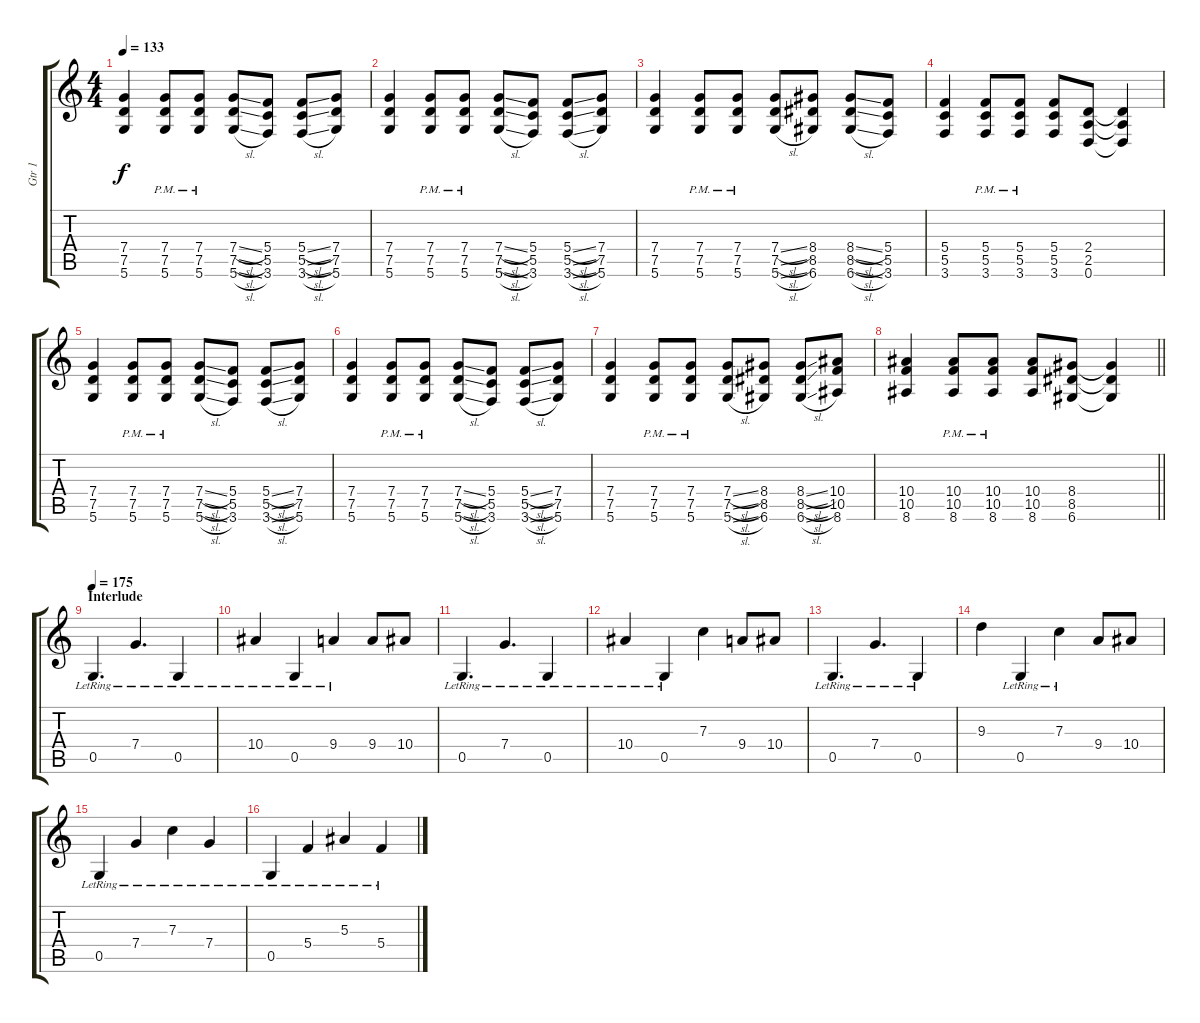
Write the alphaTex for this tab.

\track ("Gtr 1" "Gtr 1") {instrument distortionguitar}
\staff {score tabs}
\tuning (D4 A3 F3 C3 G2 D2) {hide}
\ts (4 4)
\tempo 133
\clef g2
\ks c
(7.4 7.5 5.6).4{dy f} (7.4{pm} 7.5{pm} 5.6{pm}).8 (7.4{pm} 7.5{pm} 5.6{pm}).8 (7.4{sl} 7.5{sl} 5.6{sl}).8 (5.4 5.5 3.6).8 (5.4{sl} 5.5{sl} 3.6{sl}).8 (7.4 7.5 5.6).8 |
(7.4 7.5 5.6).4 (7.4{pm} 7.5{pm} 5.6{pm}).8 (7.4{pm} 7.5{pm} 5.6{pm}).8 (7.4{sl} 7.5{sl} 5.6{sl}).8 (5.4 5.5 3.6).8 (5.4{sl} 5.5{sl} 3.6{sl}).8 (7.4 7.5 5.6).8 |
(7.4 7.5 5.6).4 (7.4{pm} 7.5{pm} 5.6{pm}).8 (7.4{pm} 7.5{pm} 5.6{pm}).8 (7.4{sl} 7.5{sl} 5.6{sl}).8 (8.4 8.5 6.6).8 (8.4{sl} 8.5{sl} 6.6{sl}).8 (5.4 5.5 3.6).8 |
(5.4 5.5 3.6).4 (5.4{pm} 5.5{pm} 3.6{pm}).8 (5.4{pm} 5.5{pm} 3.6{pm}).8 (5.4 5.5 3.6).8 (2.4 2.5 0.6).8 (2.4{t} 2.5{t} 0.6{t}).4 |
(7.4 7.5 5.6).4 (7.4{pm} 7.5{pm} 5.6{pm}).8 (7.4{pm} 7.5{pm} 5.6{pm}).8 (7.4{sl} 7.5{sl} 5.6{sl}).8 (5.4 5.5 3.6).8 (5.4{sl} 5.5{sl} 3.6{sl}).8 (7.4 7.5 5.6).8 |
(7.4 7.5 5.6).4 (7.4{pm} 7.5{pm} 5.6{pm}).8 (7.4{pm} 7.5{pm} 5.6{pm}).8 (7.4{sl} 7.5{sl} 5.6{sl}).8 (5.4 5.5 3.6).8 (5.4{sl} 5.5{sl} 3.6{sl}).8 (7.4 7.5 5.6).8 |
(7.4 7.5 5.6).4 (7.4{pm} 7.5{pm} 5.6{pm}).8 (7.4{pm} 7.5{pm} 5.6{pm}).8 (7.4{sl} 7.5{sl} 5.6{sl}).8 (8.4 8.5 6.6).8 (8.4{sl} 8.5{sl} 6.6{sl}).8 (10.4 10.5 8.6).8 |
\barLineRight lightlight
(10.4 10.5 8.6).4 (10.4{pm} 10.5{pm} 8.6{pm}).8 (10.4{pm} 10.5{pm} 8.6{pm}).8 (10.4 10.5 8.6).8 (8.4 8.5 6.6).8 (8.4{t} 8.5{t} 6.6{t}).4 |
\section ("" "Interlude")
\tempo 175
0.5{lr}.4{d} 7.4{lr}.4{d} 0.5{lr}.4 |
10.4{lr}.4 0.5{lr}.4 9.4{lr}.4 9.4.8 10.4.8 |
0.5{lr}.4{d} 7.4{lr}.4{d} 0.5{lr}.4 |
10.4{lr}.4 0.5{lr}.4 7.3.4 9.4.8 10.4.8 |
0.5{lr}.4{d} 7.4{lr}.4{d} 0.5{lr}.4 |
9.3.4 0.5{lr}.4 7.3{lr}.4 9.4.8 10.4.8 |
0.5{lr}.4 7.4{lr}.4 7.3{lr}.4 7.4{lr}.4 |
0.5{lr}.4 5.4{lr}.4 5.3{lr}.4 5.4{lr}.4
